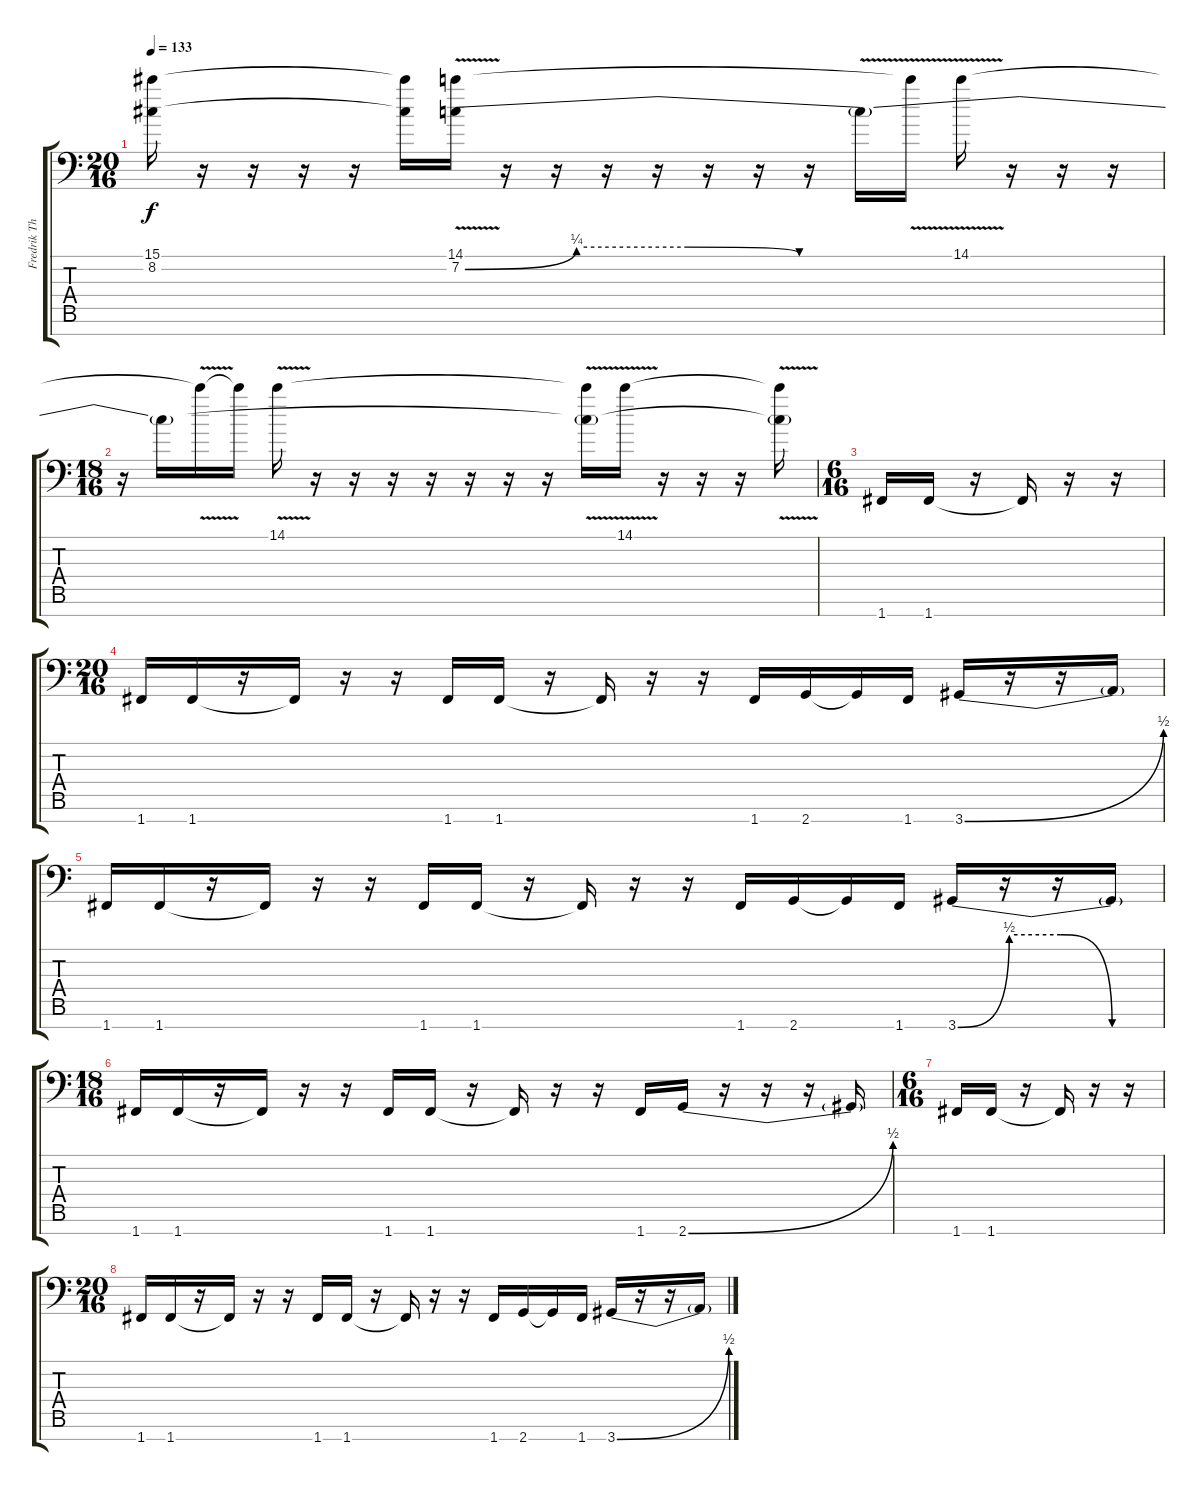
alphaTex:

\track ("Fredrik Thordendal ( Rythm'n'Solo )" "Fredrik Th") {instrument overdrivenguitar}
\staff {score tabs}
\tuning (Bb3 F3 Db3 Ab2 Eb2 Bb1 F1) {hide}
\ts (20 16)
\tempo 133
\clef f4
\ks c
(15.1{t} 8.2{t}).16{dy f} r.16 r.16 r.16 r.16 (15.1{t} 8.2{t}).16 (14.1{v} 7.2{be (custom 0 0 15 1 30 1 45 0 60 0) v}).16 r.16 r.16 r.16 r.16 r.16 r.16 r.16 7.2{t}.16 14.1{t}.16 14.1{v}.16 r.16 r.16 r.16 |
\ts (18 16)
r.16 7.2{t}.16 14.1{t}.16 14.1{t}.16 14.1{v}.16 r.16 r.16 r.16 r.16 r.16 r.16 r.16 (14.1{t} 7.2{t}).16 14.1{v}.16 r.16 r.16 r.16 (14.1{t} 7.2{t}).16 |
\ts (6 16)
1.7.16 1.7.16 r.16 1.7{t}.16 r.16 r.16 |
\ts (20 16)
1.7.16 1.7.16 r.16 1.7{t}.16 r.16 r.16 1.7.16 1.7.16 r.16 1.7{t}.16 r.16 r.16 1.7.16 2.7.16 2.7{t}.16 1.7.16 3.7{be (bend 0 0 60 2)}.16 r.16 r.16 3.7{t}.16 |
1.7.16 1.7.16 r.16 1.7{t}.16 r.16 r.16 1.7.16 1.7.16 r.16 1.7{t}.16 r.16 r.16 1.7.16 2.7.16 2.7{t}.16 1.7.16 3.7{be (custom 0 0 15 2 30 2 45 0 60 0)}.16 r.16 r.16 3.7{t}.16 |
\ts (18 16)
1.7.16 1.7.16 r.16 1.7{t}.16 r.16 r.16 1.7.16 1.7.16 r.16 1.7{t}.16 r.16 r.16 1.7.16 2.7{be (bend 0 0 60 2)}.16 r.16 r.16 r.16 2.7{t}.16 |
\ts (6 16)
1.7.16 1.7.16 r.16 1.7{t}.16 r.16 r.16 |
\ts (20 16)
1.7.16 1.7.16 r.16 1.7{t}.16 r.16 r.16 1.7.16 1.7.16 r.16 1.7{t}.16 r.16 r.16 1.7.16 2.7.16 2.7{t}.16 1.7.16 3.7{be (bend 0 0 60 2)}.16 r.16 r.16 3.7{t}.16
